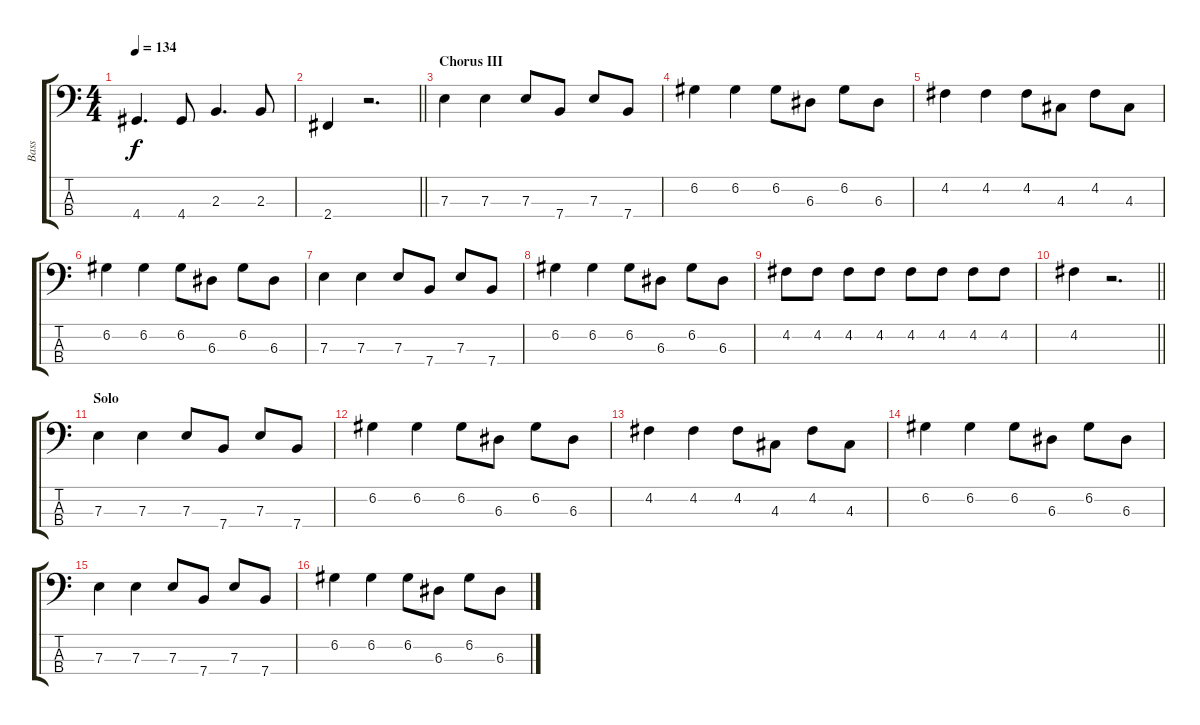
\track ("Bass" "Bass") {instrument electricbassfinger}
\staff {score tabs}
\tuning (G2 D2 A1 E1) {hide}
\ts (4 4)
\tempo 134
\clef f4
\ks c
4.4.4{d dy f} 4.4.8 2.3.4{d} 2.3.8 |
\barLineRight lightlight
2.4.4 r.2{d} |
\section ("" "Chorus III")
7.3.4 7.3.4 7.3.8 7.4.8 7.3.8 7.4.8 |
6.2.4 6.2.4 6.2.8 6.3.8 6.2.8 6.3.8 |
4.2.4 4.2.4 4.2.8 4.3.8 4.2.8 4.3.8 |
6.2.4 6.2.4 6.2.8 6.3.8 6.2.8 6.3.8 |
7.3.4 7.3.4 7.3.8 7.4.8 7.3.8 7.4.8 |
6.2.4 6.2.4 6.2.8 6.3.8 6.2.8 6.3.8 |
4.2.8 4.2.8 4.2.8 4.2.8 4.2.8 4.2.8 4.2.8 4.2.8 |
\barLineRight lightlight
4.2.4 r.2{d} |
\section ("" "Solo")
7.3.4 7.3.4 7.3.8 7.4.8 7.3.8 7.4.8 |
6.2.4 6.2.4 6.2.8 6.3.8 6.2.8 6.3.8 |
4.2.4 4.2.4 4.2.8 4.3.8 4.2.8 4.3.8 |
6.2.4 6.2.4 6.2.8 6.3.8 6.2.8 6.3.8 |
7.3.4 7.3.4 7.3.8 7.4.8 7.3.8 7.4.8 |
6.2.4 6.2.4 6.2.8 6.3.8 6.2.8 6.3.8
